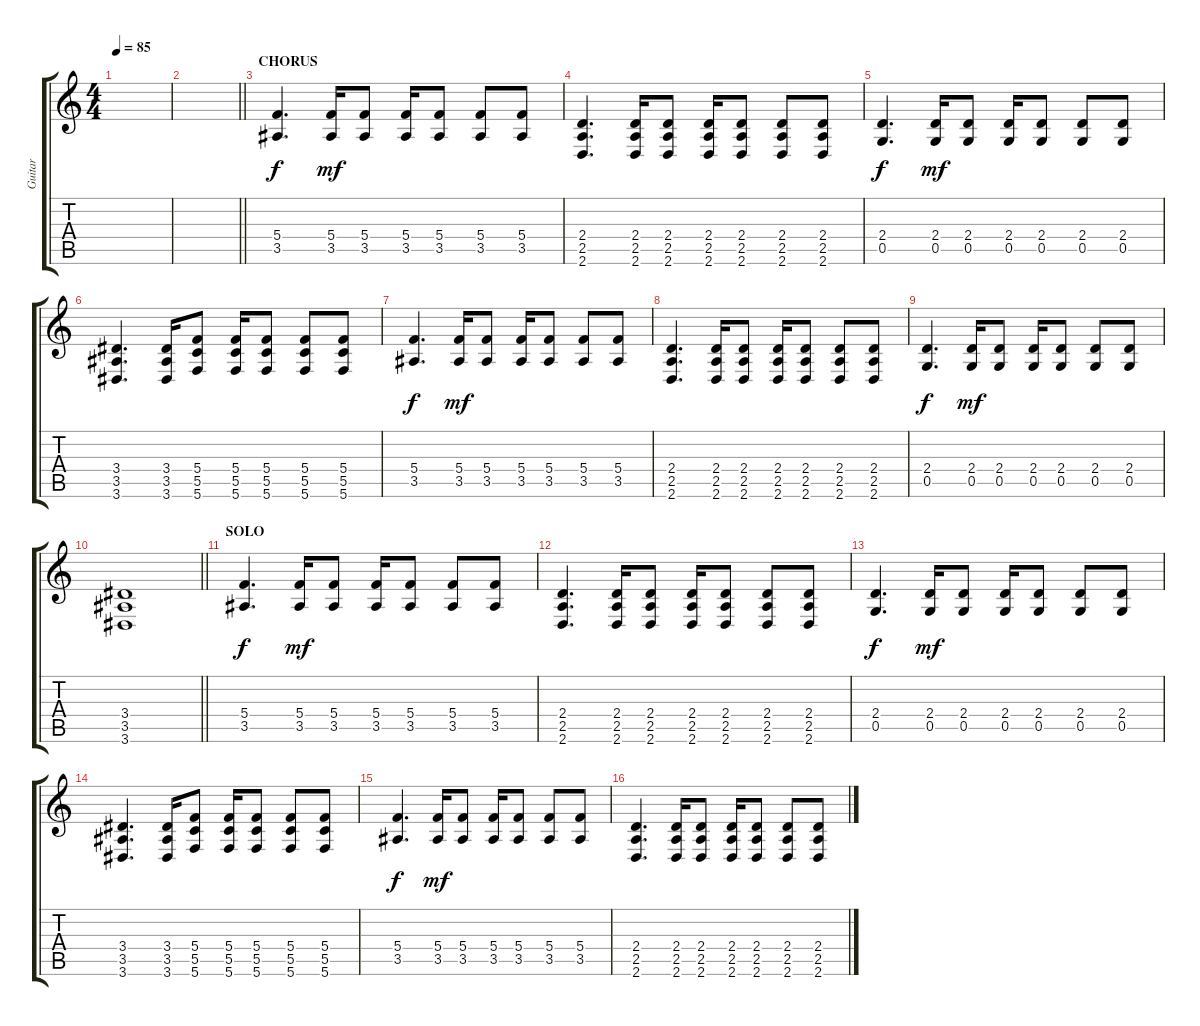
\track ("Guitar" "Guitar") {instrument distortionguitar}
\staff {score tabs}
\tuning (D4 A3 F3 C3 G2 C2) {hide}
\ts (4 4)
\tempo 85
\clef g2
\ks c
|
\barLineRight lightlight
|
\section ("" "CHORUS")
(5.4 3.5).4{d dy f} (5.4 3.5).16{dy mf} (5.4 3.5).8 (5.4 3.5).16 (5.4 3.5).8 (5.4 3.5).8 (5.4 3.5).8 |
(2.4 2.5 2.6).4{d} (2.4 2.5 2.6).16 (2.4 2.5 2.6).8 (2.4 2.5 2.6).16 (2.4 2.5 2.6).8 (2.4 2.5 2.6).8 (2.4 2.5 2.6).8 |
(2.4 0.5).4{d dy f} (2.4 0.5).16{dy mf} (2.4 0.5).8 (2.4 0.5).16 (2.4 0.5).8 (2.4 0.5).8 (2.4 0.5).8 |
(3.4 3.5 3.6).4{d} (3.4 3.5 3.6).16 (5.4 5.5 5.6).8 (5.4 5.5 5.6).16 (5.4 5.5 5.6).8 (5.4 5.5 5.6).8 (5.4 5.5 5.6).8 |
(5.4 3.5).4{d dy f} (5.4 3.5).16{dy mf} (5.4 3.5).8 (5.4 3.5).16 (5.4 3.5).8 (5.4 3.5).8 (5.4 3.5).8 |
(2.4 2.5 2.6).4{d} (2.4 2.5 2.6).16 (2.4 2.5 2.6).8 (2.4 2.5 2.6).16 (2.4 2.5 2.6).8 (2.4 2.5 2.6).8 (2.4 2.5 2.6).8 |
(2.4 0.5).4{d dy f} (2.4 0.5).16{dy mf} (2.4 0.5).8 (2.4 0.5).16 (2.4 0.5).8 (2.4 0.5).8 (2.4 0.5).8 |
\barLineRight lightlight
(3.4 3.5 3.6).1 |
\section ("" "SOLO")
(5.4 3.5).4{d dy f} (5.4 3.5).16{dy mf} (5.4 3.5).8 (5.4 3.5).16 (5.4 3.5).8 (5.4 3.5).8 (5.4 3.5).8 |
(2.4 2.5 2.6).4{d} (2.4 2.5 2.6).16 (2.4 2.5 2.6).8 (2.4 2.5 2.6).16 (2.4 2.5 2.6).8 (2.4 2.5 2.6).8 (2.4 2.5 2.6).8 |
(2.4 0.5).4{d dy f} (2.4 0.5).16{dy mf} (2.4 0.5).8 (2.4 0.5).16 (2.4 0.5).8 (2.4 0.5).8 (2.4 0.5).8 |
(3.4 3.5 3.6).4{d} (3.4 3.5 3.6).16 (5.4 5.5 5.6).8 (5.4 5.5 5.6).16 (5.4 5.5 5.6).8 (5.4 5.5 5.6).8 (5.4 5.5 5.6).8 |
(5.4 3.5).4{d dy f} (5.4 3.5).16{dy mf} (5.4 3.5).8 (5.4 3.5).16 (5.4 3.5).8 (5.4 3.5).8 (5.4 3.5).8 |
(2.4 2.5 2.6).4{d} (2.4 2.5 2.6).16 (2.4 2.5 2.6).8 (2.4 2.5 2.6).16 (2.4 2.5 2.6).8 (2.4 2.5 2.6).8 (2.4 2.5 2.6).8
